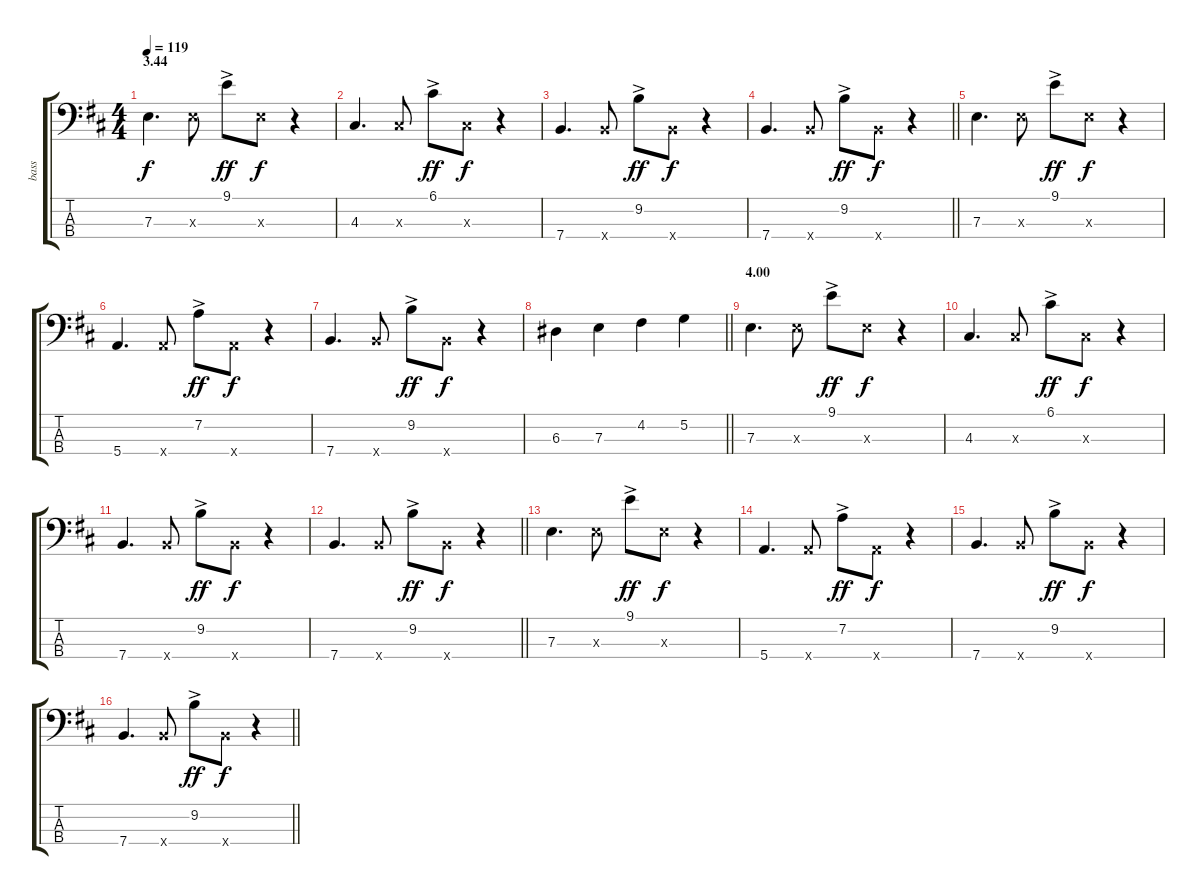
\track ("bass" "bass") {instrument slapbass2}
\staff {score tabs}
\tuning (G2 D2 A1 E1) {hide}
\ts (4 4)
\section ("" "3.44")
\tempo 119
\clef f4
\ks d
7.3.4{d dy f} 7.3{x}.8 9.1{ac}.8{dy ff} 7.3{x}.8{dy f} r.4 |
4.3.4{d} 4.3{x}.8 6.1{ac}.8{dy ff} 4.3{x}.8{dy f} r.4 |
7.4.4{d} 7.4{x}.8 9.2{ac}.8{dy ff} 7.4{x}.8{dy f} r.4 |
\barLineRight lightlight
7.4.4{d} 7.4{x}.8 9.2{ac}.8{dy ff} 7.4{x}.8{dy f} r.4 |
7.3.4{d} 7.3{x}.8 9.1{ac}.8{dy ff} 7.3{x}.8{dy f} r.4 |
5.4.4{d} 5.4{x}.8 7.2{ac}.8{dy ff} 5.4{x}.8{dy f} r.4 |
7.4.4{d} 7.4{x}.8 9.2{ac}.8{dy ff} 7.4{x}.8{dy f} r.4 |
\barLineRight lightlight
6.3.4 7.3.4 4.2.4 5.2.4 |
\section ("" "4.00")
7.3.4{d} 7.3{x}.8 9.1{ac}.8{dy ff} 7.3{x}.8{dy f} r.4 |
4.3.4{d} 4.3{x}.8 6.1{ac}.8{dy ff} 4.3{x}.8{dy f} r.4 |
7.4.4{d} 7.4{x}.8 9.2{ac}.8{dy ff} 7.4{x}.8{dy f} r.4 |
\barLineRight lightlight
7.4.4{d} 7.4{x}.8 9.2{ac}.8{dy ff} 7.4{x}.8{dy f} r.4 |
7.3.4{d} 7.3{x}.8 9.1{ac}.8{dy ff} 7.3{x}.8{dy f} r.4 |
5.4.4{d} 5.4{x}.8 7.2{ac}.8{dy ff} 5.4{x}.8{dy f} r.4 |
7.4.4{d} 7.4{x}.8 9.2{ac}.8{dy ff} 7.4{x}.8{dy f} r.4 |
\barLineRight lightlight
7.4.4{d} 7.4{x}.8 9.2{ac}.8{dy ff} 7.4{x}.8{dy f} r.4
